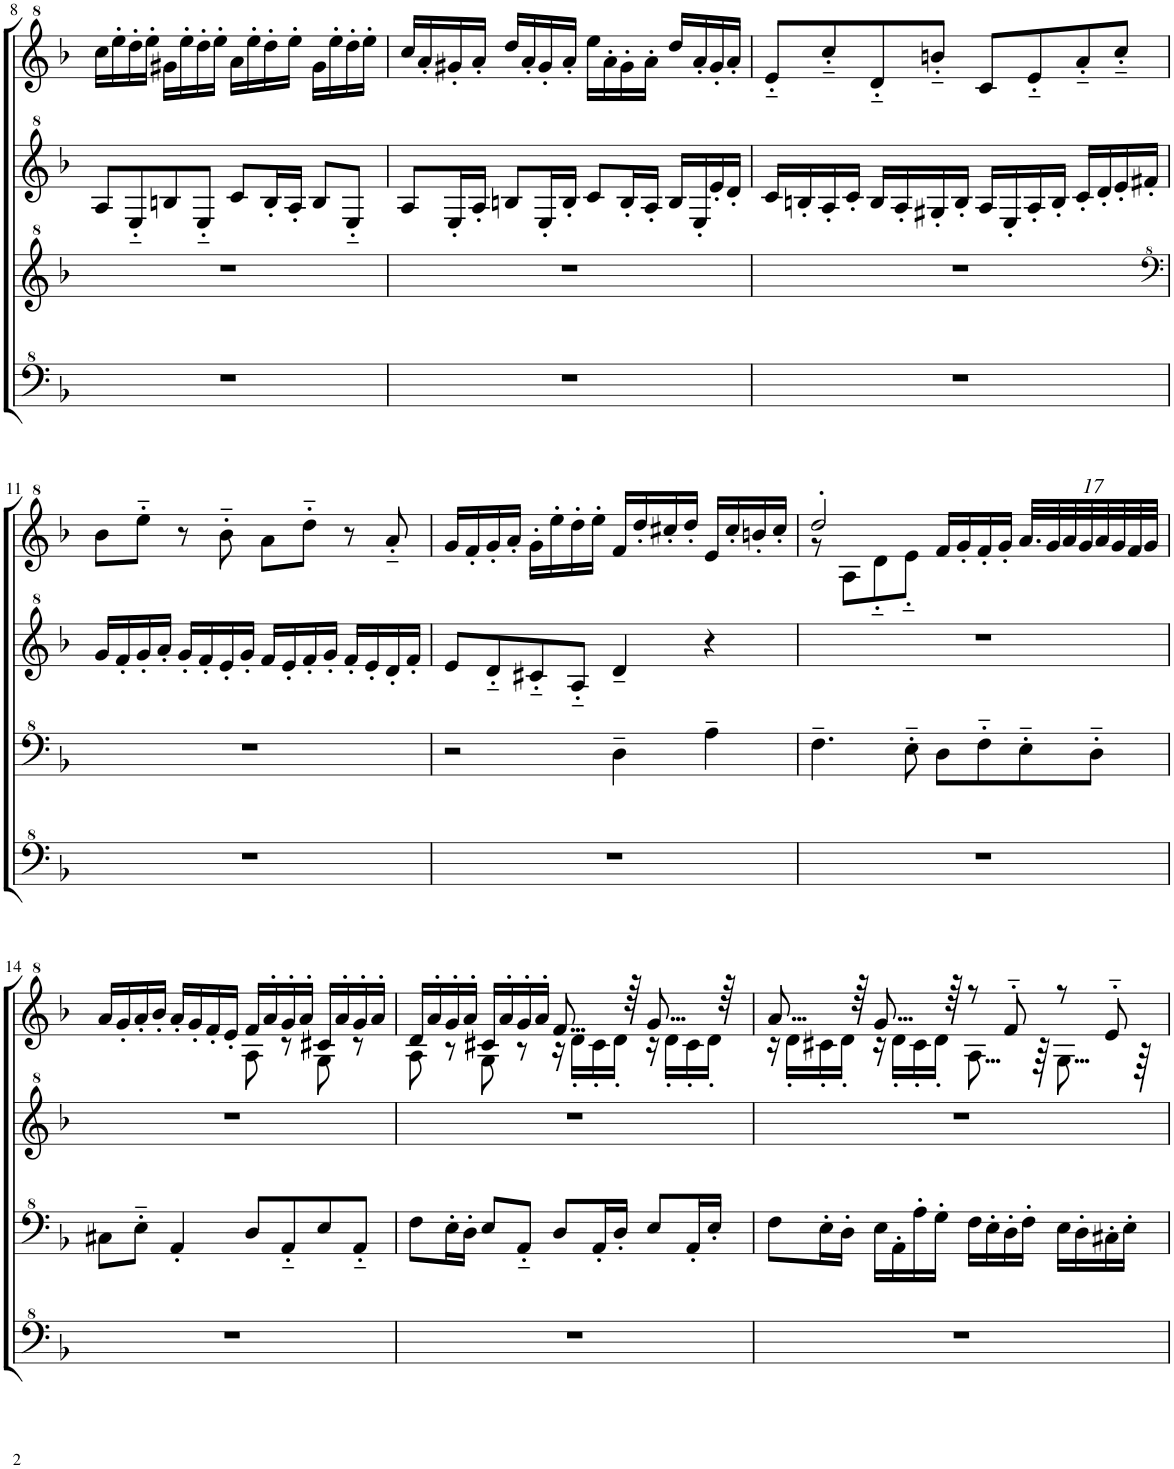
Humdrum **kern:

**kern	**kern	**kern	**kern
*part1	*part1	*part1	*part1
*staff4	*staff3	*staff2	*staff1
*I"Model III	*	*	*
!!LO:PB:g=z
*clefF^4	*clefG^2	*clefG^2	*clefG^2
*k[b-]	*k[b-]	*k[b-]	*k[b-]
*M4/4	*M4/4	*M4/4	*M4/4
=8	=8	=8	=8
1r	1r	8a/L	16ccc\LL
.	.	.	16eee'\
.	.	8e'~/	16ddd'\
.	.	.	16eee'\JJ
.	.	8bn/	16gg#X\LL
.	.	.	16eee'\
.	.	8e'~/J	16ddd'\
.	.	.	16eee'\JJ
.	.	8cc/L	16aa\LL
.	.	.	16eee'\
.	.	16b'/L	16ddd'\
.	.	16a'/JJ	16eee'\JJ
.	.	8b/L	16gg#\LL
.	.	.	16eee'\
.	.	8e'~/J	16ddd'\
.	.	.	16eee'\JJ
=9	=9	=9	=9
1r	1r	8a/L	16ccc/LL
.	.	.	16aa'/
.	.	16e'/L	16gg#X'/
.	.	16a'/JJ	16aa'/JJ
.	.	8bn/L	16ddd/LL
.	.	.	16aa'/
.	.	16e'/L	16gg#'/
.	.	16b'/JJ	16aa'/JJ
.	.	8cc/L	16eee\LL
.	.	.	16aa'\
.	.	16b'/L	16gg#'\
.	.	16a'/JJ	16aa'\JJ
.	.	16b/LL	16ddd/LL
.	.	16e'/	16aa'/
.	.	16ee'/	16gg#'/
.	.	16dd'/JJ	16aa'/JJ
=10	=10	=10	=10
1r	1r	16cc/LL	8ee'~/L
.	.	16bn'/	.
.	.	16a'/	8ccc'~/
.	.	16cc'/JJ	.
.	.	16b/LL	8dd'~/
.	.	16a'/	.
.	.	16g#X'/	8bbn'~/J
.	.	16b'/JJ	.
.	.	16a/LL	8cc/L
.	.	16e'/	.
.	.	16a'/	8ee'~/
.	.	16b'/JJ	.
.	.	16cc'/LL	8aa'~/
.	.	16dd'/	.
.	.	16ee'/	8ccc'~/J
.	.	16ff#X'/JJ	.
!!LO:LB:g=z
=11	=11	=11	=11
*	*clefF^4	*	*
1r	1r	16gg/LL	8bb-\L
.	.	16ff'/	.
.	.	16gg'/	8eee'~\J
.	.	16aa'/JJ	.
.	.	16gg'/LL	8r
.	.	16ff'/	.
.	.	16ee'/	8bb-'~\
.	.	16gg'/JJ	.
.	.	16ff/LL	8aa\L
.	.	16ee'/	.
.	.	16ff'/	8ddd'~\J
.	.	16gg'/JJ	.
.	.	16ff'/LL	8r
.	.	16ee'/	.
.	.	16dd'/	8aa'~/
.	.	16ff'/JJ	.
=12	=12	=12	=12
1r	2r	8ee/L	16gg/LL
.	.	.	16ff'/
.	.	8dd'~/	16gg'/
.	.	.	16aa'/JJ
.	.	8cc#X'~/	16gg'\LL
.	.	.	16eee'\
.	.	8a'~/J	16ddd'\
.	.	.	16eee'\JJ
.	4d~\	4dd~/	16ff/LL
.	.	.	16ddd'/
.	.	.	16ccc#X'/
.	.	.	16ddd'/JJ
.	4a~\	4r	16ee/LL
.	.	.	16ccc#'/
.	.	.	16bbn'/
.	.	.	16ccc#'/JJ
=13	=13	=13	=13
*	*	*	*^
1r	4.f~\	1r	2ddd'/	8r
.	.	.	.	8a\L
.	.	.	.	8dd'~\
.	8e'~\	.	.	8ee'~\J
.	8d\L	.	16ff/LL	2ryy
.	.	.	16gg'/	.
.	8f'~\	.	16ff'/	.
.	.	.	16gg'/JJ	.
*	*	*	*Xbrackettup	*
.	8e'~\	.	34.aa/LLL	.
.	.	.	34gg/	.
.	.	.	34aa/	.
.	.	.	34gg/	.
.	8d'~\J	.	.	.
.	.	.	34aa/	.
.	.	.	34gg/	.
.	.	.	34ff/	.
.	.	.	34gg/JJJ	.
!!LO:LB:g=z	!!
=14	=14	=14	=14	=14
1r	8c#X\L	1r	16aa/LL	2ryy
.	.	.	16gg'/	.
.	8e'~\J	.	16aa'/	.
.	.	.	16bb-'/JJ	.
.	4A'/	.	16aa'/LL	.
.	.	.	16gg'/	.
.	.	.	16ff'/	.
.	.	.	16ee'/JJ	.
.	8d/L	.	16ff/LL	8a\
.	.	.	16aa'/	.
.	8A'~/	.	16gg'/	8r
.	.	.	16aa'/JJ	.
.	8e/	.	16cc#X/LL	8g\
.	.	.	16aa'/	.
.	8A'~/J	.	16gg'/	8r
.	.	.	16aa'/JJ	.
=15	=15	=15	=15	=15
1r	8f\L	1r	16dd/LL	8a\
.	.	.	16aa'/	.
.	16e'\L	.	16gg'/	8r
.	16d'\JJ	.	16aa'/JJ	.
.	8e/L	.	16cc#X/LL	8g\
.	.	.	16aa'/	.
.	8A'~/J	.	16gg'/	8r
.	.	.	16aa'/JJ	.
.	8d/L	.	8...ff/	16r
.	.	.	.	16dd'\LL
.	16A'/L	.	.	16cc#'\
.	16d'/JJ	.	.	16dd'\JJ
.	.	.	64r	.
.	8e/L	.	8...gg/	16r
.	.	.	.	16dd'\LL
.	16A'/L	.	.	16cc#'\
.	16e'/JJ	.	.	16dd'\JJ
.	.	.	64r	.
=16	=16	=16	=16	=16
1r	8f\L	1r	8...aa/	16r
.	.	.	.	16dd'\LL
.	16e'\L	.	.	16cc#X'\
.	16d'\JJ	.	.	16dd'\JJ
.	.	.	64r	.
.	16e\LL	.	8...gg/	16r
.	16A'\	.	.	16dd'\LL
.	16a'\	.	.	16cc#'\
.	16g'\JJ	.	.	16dd'\JJ
.	.	.	64r	.
.	16f\LL	.	8r	8...a\
.	16e'\	.	.	.
.	16d'\	.	8ff'~/	.
.	16f'\JJ	.	.	.
.	.	.	.	64r
.	16e\LL	.	8r	8...g\
.	16d'\	.	.	.
.	16c#X'\	.	8ee'~/	.
.	16e'\JJ	.	.	.
.	.	.	.	64r
*	*	*	*v	*v
=	=	=	=
*-	*-	*-	*-
